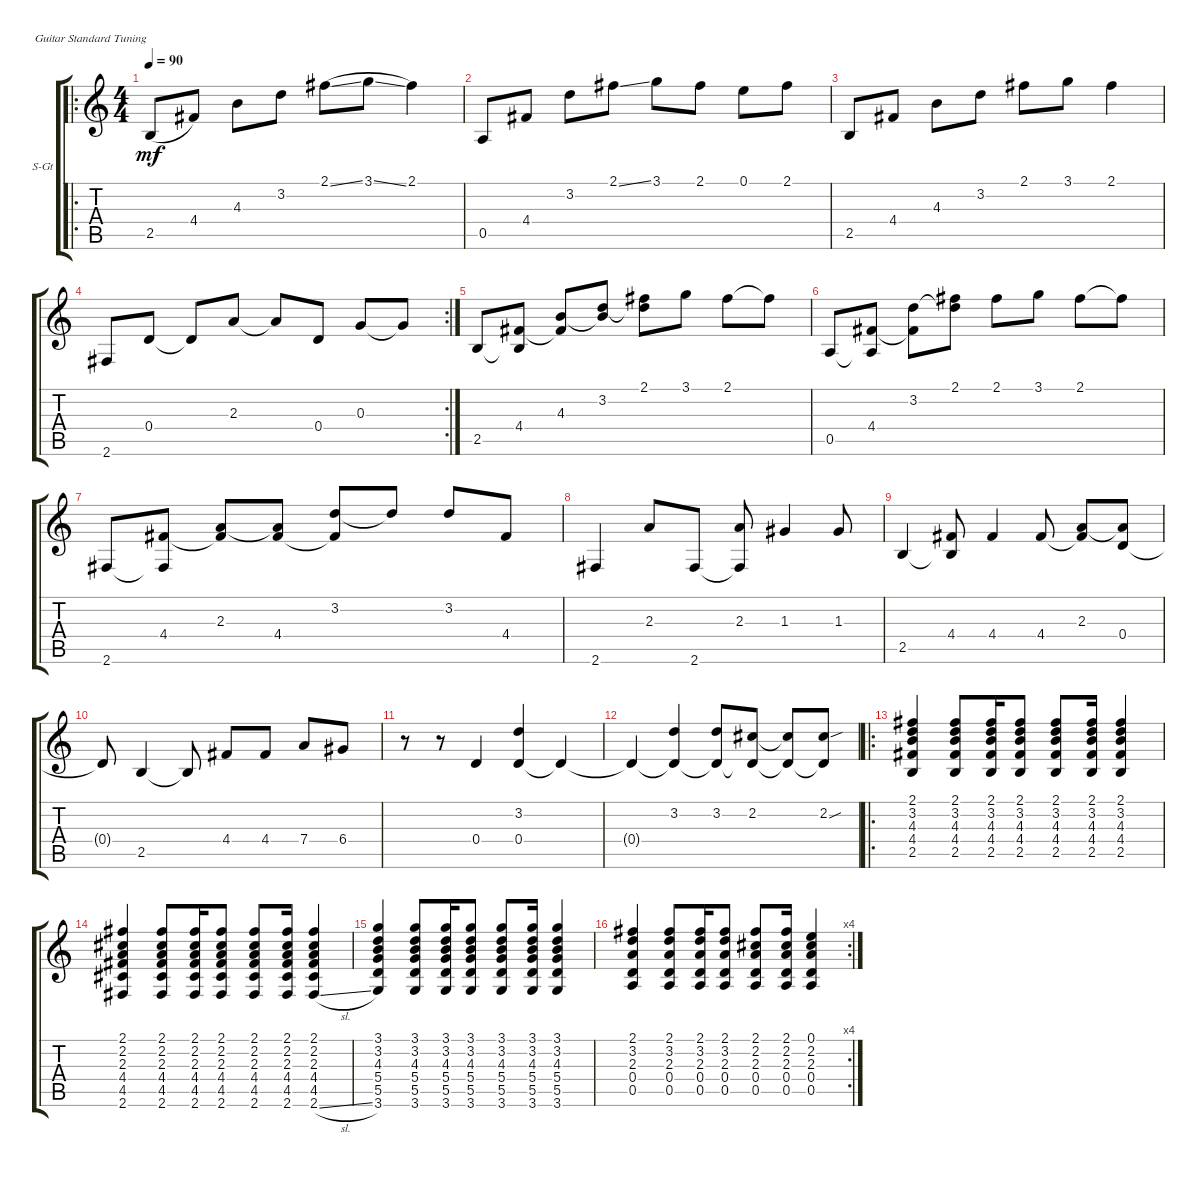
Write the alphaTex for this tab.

\defaultSystemsLayout 4
\bracketExtendMode groupsimilarinstruments
\firstSystemTrackNameOrientation horizontal
\otherSystemsTrackNameOrientation horizontal
\track ("Steel Guitar" "S-Gt") {instrument acousticguitarsteel}
\staff {score tabs}
\tuning (E4 B3 G3 D3 A2 E2)
\ro
\ts (4 4)
\tempo 90
\clef g2
\ks c
2.5.8{dy mf legatoorigin instrument acousticguitarsteel} 4.4.8 4.3.8 3.2.8 2.1{ss}.8{legatoorigin} 3.1{ss}.8{legatoorigin} 2.1.4 |
0.5.8 4.4.8 3.2.8 2.1{ss}.8 3.1.8 2.1.8 0.1.8 2.1.8 |
2.5.8 4.4.8 4.3.8 3.2.8 2.1.8 3.1.8 2.1.4 |
\rc 2
2.6.8 0.4.8 0.4{t}.8 2.3.8 2.3{t}.8 0.4.8 0.3.8 0.3{t}.8 |
2.5.8 (2.5{t} 4.4).8 (4.4{t} 4.3).8 (4.3{t} 3.2).8 (3.2{t} 2.1).8 3.1.8 2.1.8 2.1{t}.8 |
0.5.8 (0.5{t} 4.4).8 (4.4{t} 3.2).8 (3.2{t} 2.1).8 2.1.8 3.1.8 2.1.8 2.1{t}.8 |
2.6.8 (2.6{t} 4.4).8 (4.4{t} 2.3).8 (2.3{t} 4.4).8 (4.4{t} 3.2).8 3.2{t}.8 3.2.8 4.4.8 |
2.6.4 2.3.8 2.6.8 (2.6{t} 2.3).8 1.3.4 1.3.8 |
2.5.4 (2.5{t} 4.4).8 4.4.4 4.4.8 (4.4{t} 2.3).8 (2.3{t} 0.4).8 |
0.4{t}.8 2.5.4 2.5{t}.8 4.4.8 4.4.8 7.4.8 6.4.8 |
r.8 r.8 0.4.4 (3.2 0.4).4 0.4{t}.4 |
0.4{t}.4 (3.2 0.4{t}).4 (3.2 0.4{t}).8 (2.2 0.4{t}).8 (2.2{t} 0.4{t}).8 (2.2{sou} 0.4{t}).8 |
\ro
(2.5 4.4 4.3 3.2 2.1).4 (2.5 4.4 4.3 3.2 2.1).8 (2.5 4.4 4.3 3.2 2.1).16 (2.5 4.4 4.3 3.2 2.1).8 (2.5 4.4 4.3 3.2 2.1).8 (2.5 4.4 4.3 3.2 2.1).16 (2.5 4.4 4.3 3.2 2.1).4 |
(4.5 4.4 2.2 2.1 2.6 2.3).4 (2.2 2.1 2.6 4.5 4.4 2.3).8 (4.5 2.3 2.2 2.1 2.6 4.4).16 (4.5 4.4 2.3 2.2 2.1 2.6).8 (4.5 4.4 2.3 2.2 2.1 2.6).8 (4.5 4.4 2.3 2.2 2.1 2.6).16 (4.5 4.4 2.3 2.2 2.1 2.6{sl}).4 |
(5.5 5.4 3.2 3.1 3.6 4.3).4 (3.2 3.1 3.6 5.5 5.4 4.3).8 (5.5 4.3 3.2 3.1 3.6 5.4).16 (5.5 5.4 4.3 3.2 3.1 3.6).8 (5.5 5.4 4.3 3.2 3.1 3.6).8 (5.5 5.4 4.3 3.2 3.1 3.6).16 (5.5 5.4 4.3 3.2 3.1 3.6).4 |
\rc 4
(0.5 0.4 3.2 2.1 2.3).4 (3.2 2.1 0.5 2.3 0.4).8 (0.5 2.3 3.2 2.1 0.4).16 (0.5 0.4 2.3 3.2 2.1).8 (0.5 0.4 2.3 2.2 2.1).8 (0.5 0.4 2.3 2.2 2.1).16 (0.5 0.4 2.3 2.2 0.1).4
